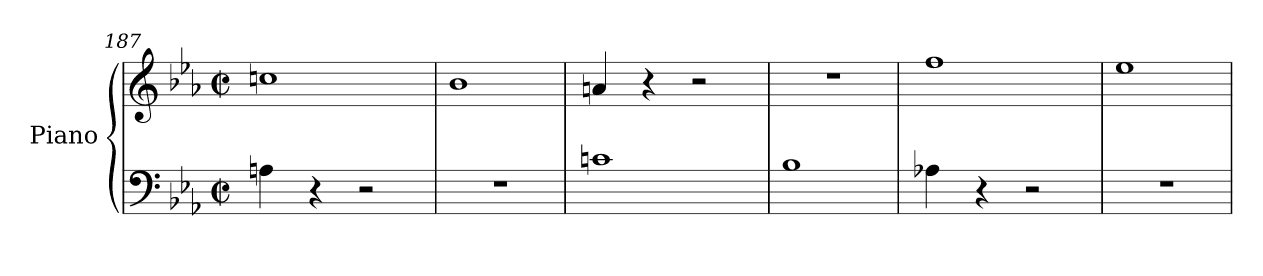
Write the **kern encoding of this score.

**kern	**kern
*part1	*part1
*staff2	*staff1
*I"Piano	*
*I'Pno	*
*clefF4	*clefG2
*k[b-e-a-]	*k[b-e-a-]
*E-:	*E-:
*M2/2	*M2/2
*met(c|)	*met(c|)
=187	=187
4An\	1ccn
4r	.
2r	.
=188	=188
1r	1b-
!!LO:LB:g=z
=189	=189
1cn	4an/
.	4r
.	2r
=190	=190
1B-	1r
=191	=191
4A-X\	1ff
4r	.
2r	.
=192	=192
1r	1ee-
=	=
*-	*-
